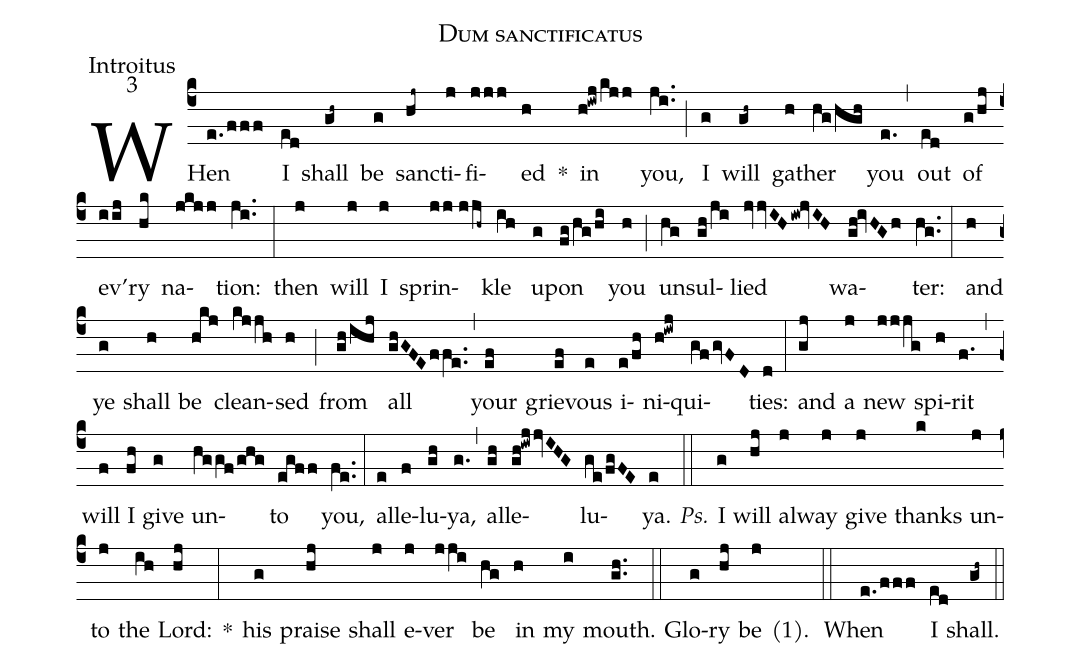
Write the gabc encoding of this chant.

name:Dum sanctificatus;
office-part:Introitus;
mode:3;
%%
(c4) WHen(e./fff) I(ed) shall(gh~) be(g) sanc(hj~)ti(j)fi(jjj)ed(h) *() in(h!iwj/kjj) you,(ji..) (;) I(g) will(gh~) ga(h)ther(hg/hgh) you(e.) (,) out(ed) of(g/hj) ev'(iij)ry(hk) na(jkjj)tion:(ji..) (:) then(j) will(j) I(j) sprin(jj//jjh~)kle(ih) up(g)on(fg/hg/hi) you(h) (;) un(hg)sul(gh/ji)lied(jvvIH/iw!jvIH) wa(gh!ivHGh)ter:(hg..) (:) and(h) ye(g) shall(h) be(hkj) clean(kjjh)sed(h) (;) from(gh/ihj) all(ghGFE/ffe..) (,) your(ef) grie(ef)vous(e) i(e/fh)ni(h!iwj)qui(gf/gvFD)ties:(d) (:) and(gj) a(j) new(jjjg) spi(h)rit(f.) (,) will(f) I(fh) give(g) un(hggf/ghg)to(egff) you,(fe..) (:) al(e)le(f)lu(gh)ya,(g.) (,) al(gh)le(gh!iwjjvIHG)lu(ge/fgFE)ya.(e) <i>Ps.</i>(::) I(g) will(hj) al(j)way(j) give(j) thanks(k) un(j)to(j) the(ih) Lord:(hj) *(:) his(g) praise(hj) shall(j) e(j)ver(jji) be(hg) in(h) my(i) mouth.(gh..) (::) Glo(g)ry(hj) be(j) <v>(</v>1<v>)</v>.() (::) When(e./fff) I(ed) shall.(gh~) (::)
